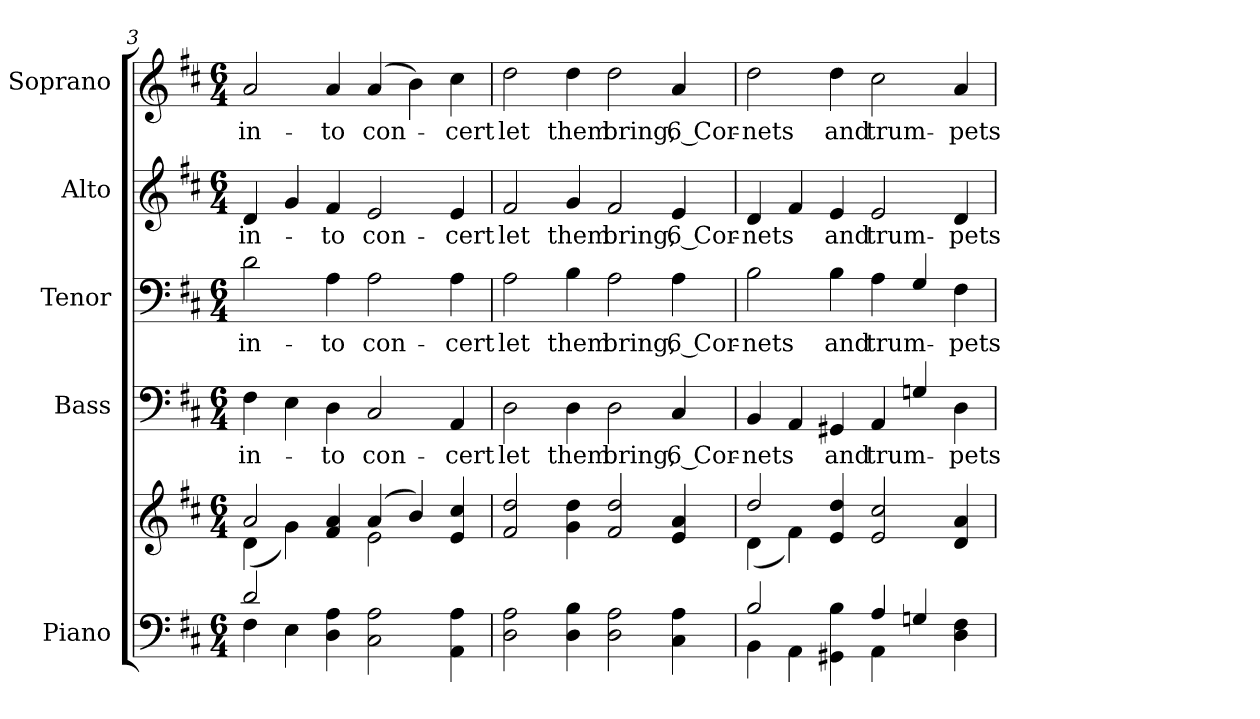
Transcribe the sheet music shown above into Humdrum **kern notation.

**kern	**kern	**kern	**text	**kern	**text	**kern	**text	**kern	**text
*part5	*part5	*part4	*part4	*part3	*part3	*part2	*part2	*part1	*part1
*staff6	*staff5	*staff4	*staff4	*staff3	*staff3	*staff2	*staff2	*staff1	*staff1
*I"Piano	*	*I"Bass	*	*I"Tenor	*	*I"Alto	*	*I"Soprano	*
*I'Pno.	*	*I'B.	*	*I'T.	*	*I'A.	*	*I'S.	*
!!LO:PB:g=z
*clefF4	*clefG2	*clefF4	*	*clefF4	*	*clefG2	*	*clefG2	*
*k[f#c#]	*k[f#c#]	*k[f#c#]	*	*k[f#c#]	*	*k[f#c#]	*	*k[f#c#]	*
*D:	*D:	*D:	*	*D:	*	*D:	*	*D:	*
*M6/4	*M6/4	*M6/4	*	*M6/4	*	*M6/4	*	*M6/4	*
=3	=3	=3	=3	=3	=3	=3	=3	=3	=3
*^	*^	*	*	*	*	*	*	*	*
!	!	!	!	!	!LO:LY:b:color=#000000	!	!	!	!	!	!
!	!	!	!	!	!	!	!LO:LY:b:color=#000000	!	!	!	!
!	!	!	!	!	!	!	!	!	!LO:LY:b:color=#000000	!	!
!	!	!	!	!	!	!	!	!	!	!	!LO:LY:b:color=#000000
2di/	4F#i\	2ai/	(4di\	4F#i\	in-	2di\	in-	4di/	in-	2ai/	in-
.	4Ei\	.	4gi\)	4Ei\	.	.	.	4gi/	.	.	.
!	!	!	!	!	!LO:LY:b:color=#000000	!	!	!	!	!	!
!	!	!	!	!	!	!	!LO:LY:b:color=#000000	!	!	!	!
!	!	!	!	!	!	!	!	!	!LO:LY:b:color=#000000	!	!
!	!	!	!	!	!	!	!	!	!	!	!LO:LY:b:color=#000000
4Di\ 4Ai	4ryy	4f#i/ 4ai	4ryy	4Di\	-to	4Ai\	-to	4f#i/	-to	4ai/	-to
!	!	!	!	!	!LO:LY:b:color=#000000	!	!	!	!	!	!
!	!	!	!	!	!	!	!LO:LY:b:color=#000000	!	!	!	!
!	!	!	!	!	!	!	!	!	!LO:LY:b:color=#000000	!	!
!	!	!	!	!	!	!	!	!	!	!	!LO:LY:b:color=#000000
2C#i\ 2Ai	2.ryy	(4ai/	2ei\	2C#i/	con-	2Ai\	con-	2ei/	con-	(4ai/	con-
.	.	4bi/)	.	.	.	.	.	.	.	4bi\)	.
!	!	!	!	!	!LO:LY:b:color=#000000	!	!	!	!	!	!
!	!	!	!	!	!	!	!LO:LY:b:color=#000000	!	!	!	!
!	!	!	!	!	!	!	!	!	!LO:LY:b:color=#000000	!	!
!	!	!	!	!	!	!	!	!	!	!	!LO:LY:b:color=#000000
4AAi\ 4Ai	.	4ei/ 4cc#i	4ryy	4AAi/	-cert	4Ai\	-cert	4ei/	-cert	4cc#i\	-cert
*v	*v	*	*	*	*	*	*	*	*	*	*
*	*v	*v	*	*	*	*	*	*	*	*
=4	=4	=4	=4	=4	=4	=4	=4	=4	=4
*	*^	*	*	*	*	*	*	*	*
!	!	!	!	!LO:LY:b:color=#000000	!	!	!	!	!	!
*	*v	*v	*	*	*	*	*	*	*	*
*	*^	*	*	*	*	*	*	*	*
!	!	!	!	!	!	!LO:LY:b:color=#000000	!	!	!	!
*	*v	*v	*	*	*	*	*	*	*	*
*	*^	*	*	*	*	*	*	*	*
!	!	!	!	!	!	!	!	!LO:LY:b:color=#000000	!	!
*	*v	*v	*	*	*	*	*	*	*	*
*	*^	*	*	*	*	*	*	*	*
!	!	!	!	!	!	!	!	!	!	!LO:LY:b:color=#000000
*	*v	*v	*	*	*	*	*	*	*	*
2Di\ 2Ai	2f#i/ 2ddi	2Di\	let	2Ai\	let	2f#i/	let	2ddi\	let
!	!	!	!LO:LY:b:color=#000000	!	!	!	!	!	!
!	!	!	!	!	!LO:LY:b:color=#000000	!	!	!	!
!	!	!	!	!	!	!	!LO:LY:b:color=#000000	!	!
!	!	!	!	!	!	!	!	!	!LO:LY:b:color=#000000
4Di\ 4Bi	4gi\ 4ddi	4Di\	them	4Bi\	them	4gi/	them	4ddi\	them
!	!	!	!LO:LY:b:color=#000000	!	!	!	!	!	!
!	!	!	!	!	!LO:LY:b:color=#000000	!	!	!	!
!	!	!	!	!	!	!	!LO:LY:b:color=#000000	!	!
!	!	!	!	!	!	!	!	!	!LO:LY:b:color=#000000
2Di\ 2Ai	2f#i/ 2ddi	2Di\	bring,	2Ai\	bring,	2f#i/	bring,	2ddi\	bring,
!	!	!	!LO:LY:b:color=#000000	!	!	!	!	!	!
!	!	!	!	!	!LO:LY:b:color=#000000	!	!	!	!
!	!	!	!	!	!	!	!LO:LY:b:color=#000000	!	!
!	!	!	!	!	!	!	!	!	!LO:LY:b:color=#000000
4C#i\ 4Ai	4ei/ 4ai	4C#i/	6 Cor-	4Ai\	6 Cor-	4ei/	6 Cor-	4ai/	6 Cor-
!!LO:PB:g=z
=5	=5	=5	=5	=5	=5	=5	=5	=5	=5
*^	*^	*	*	*	*	*	*	*	*
!	!	!	!	!	!LO:LY:b:color=#000000	!	!	!	!	!	!
!	!	!	!	!	!	!	!LO:LY:b:color=#000000	!	!	!	!
!	!	!	!	!	!	!	!	!	!LO:LY:b:color=#000000	!	!
!	!	!	!	!	!	!	!	!	!	!	!LO:LY:b:color=#000000
2Bi/	4BBi\	2ddi/	(4di\	4BBi/	-nets	2Bi\	-nets	4di/	-nets	2ddi\	-nets
.	4AAi\	.	4f#i\)	4AAi/	.	.	.	4f#i/	.	.	.
!	!	!	!	!	!LO:LY:b:color=#000000	!	!	!	!	!	!
!	!	!	!	!	!	!	!LO:LY:b:color=#000000	!	!	!	!
!	!	!	!	!	!	!	!	!	!LO:LY:b:color=#000000	!	!
!	!	!	!	!	!	!	!	!	!	!	!LO:LY:b:color=#000000
4GG#Xi\ 4Bi	4ryy	4ei/ 4ddi	4ryy	4GG#Xi/	and	4Bi\	and	4ei/	and	4ddi\	and
!	!	!	!	!	!LO:LY:b:color=#000000	!	!	!	!	!	!
!	!	!	!	!	!	!	!LO:LY:b:color=#000000	!	!	!	!
!	!	!	!	!	!	!	!	!	!LO:LY:b:color=#000000	!	!
!	!	!	!	!	!	!	!	!	!	!	!LO:LY:b:color=#000000
4Ai/	4AAi\	2ei/ 2cc#i	2.ryy	4AAi/	trum-	4Ai\	trum-	2ei/	trum-	2cc#i\	trum-
4Gni/	4ryy	.	.	4Gni/	.	4Gi/	.	.	.	.	.
!	!	!	!	!	!LO:LY:b:color=#000000	!	!	!	!	!	!
!	!	!	!	!	!	!	!LO:LY:b:color=#000000	!	!	!	!
!	!	!	!	!	!	!	!	!	!LO:LY:b:color=#000000	!	!
!	!	!	!	!	!	!	!	!	!	!	!LO:LY:b:color=#000000
4Di\ 4F#i	4ryy	4di/ 4ai	.	4Di\	-pets	4F#i\	-pets	4di/	-pets	4ai/	-pets
*v	*v	*	*	*	*	*	*	*	*	*	*
*	*v	*v	*	*	*	*	*	*	*	*
=	=	=	=	=	=	=	=	=	=
*-	*-	*-	*-	*-	*-	*-	*-	*-	*-
